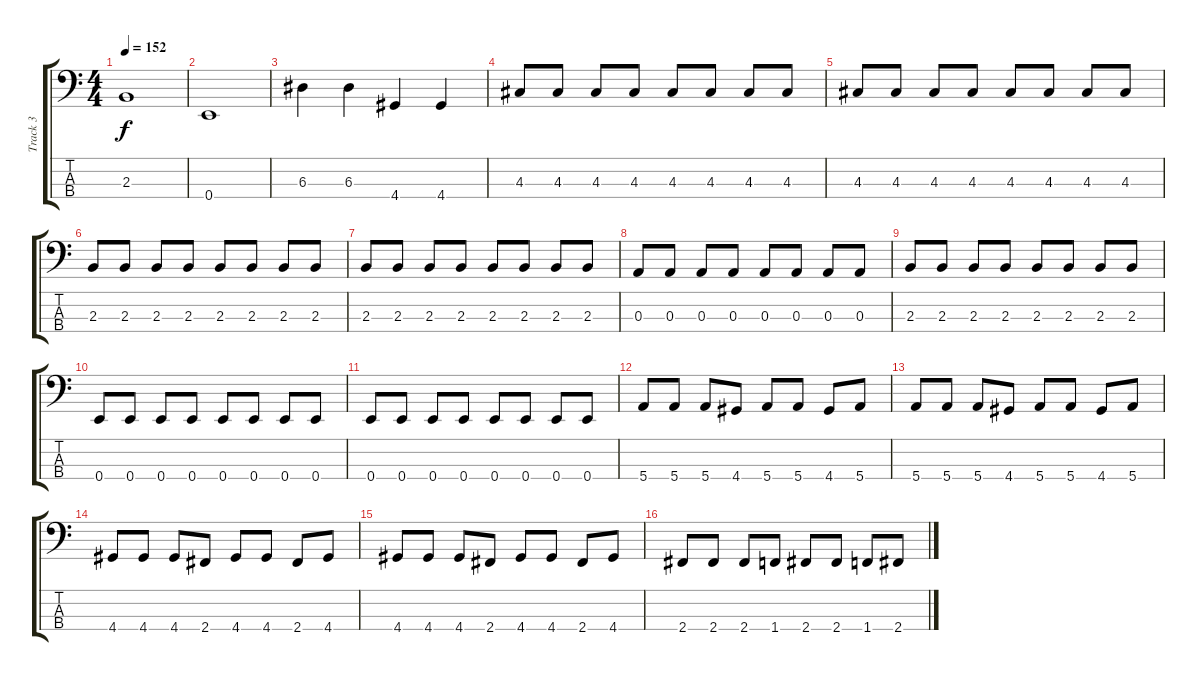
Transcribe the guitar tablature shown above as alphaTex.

\track ("Track 3" "Track 3") {instrument electricbassfinger}
\staff {score tabs}
\tuning (G2 D2 A1 E1) {hide}
\ts (4 4)
\tempo 152
\clef f4
\ks c
2.3.1{dy f} |
0.4.1 |
6.3.4 6.3.4 4.4.4 4.4.4 |
4.3.8 4.3.8 4.3.8 4.3.8 4.3.8 4.3.8 4.3.8 4.3.8 |
4.3.8 4.3.8 4.3.8 4.3.8 4.3.8 4.3.8 4.3.8 4.3.8 |
2.3.8 2.3.8 2.3.8 2.3.8 2.3.8 2.3.8 2.3.8 2.3.8 |
2.3.8 2.3.8 2.3.8 2.3.8 2.3.8 2.3.8 2.3.8 2.3.8 |
0.3.8 0.3.8 0.3.8 0.3.8 0.3.8 0.3.8 0.3.8 0.3.8 |
2.3.8 2.3.8 2.3.8 2.3.8 2.3.8 2.3.8 2.3.8 2.3.8 |
0.4.8 0.4.8 0.4.8 0.4.8 0.4.8 0.4.8 0.4.8 0.4.8 |
0.4.8 0.4.8 0.4.8 0.4.8 0.4.8 0.4.8 0.4.8 0.4.8 |
5.4.8 5.4.8 5.4.8 4.4.8 5.4.8 5.4.8 4.4.8 5.4.8 |
5.4.8 5.4.8 5.4.8 4.4.8 5.4.8 5.4.8 4.4.8 5.4.8 |
4.4.8 4.4.8 4.4.8 2.4.8 4.4.8 4.4.8 2.4.8 4.4.8 |
4.4.8 4.4.8 4.4.8 2.4.8 4.4.8 4.4.8 2.4.8 4.4.8 |
2.4.8 2.4.8 2.4.8 1.4.8 2.4.8 2.4.8 1.4.8 2.4.8
